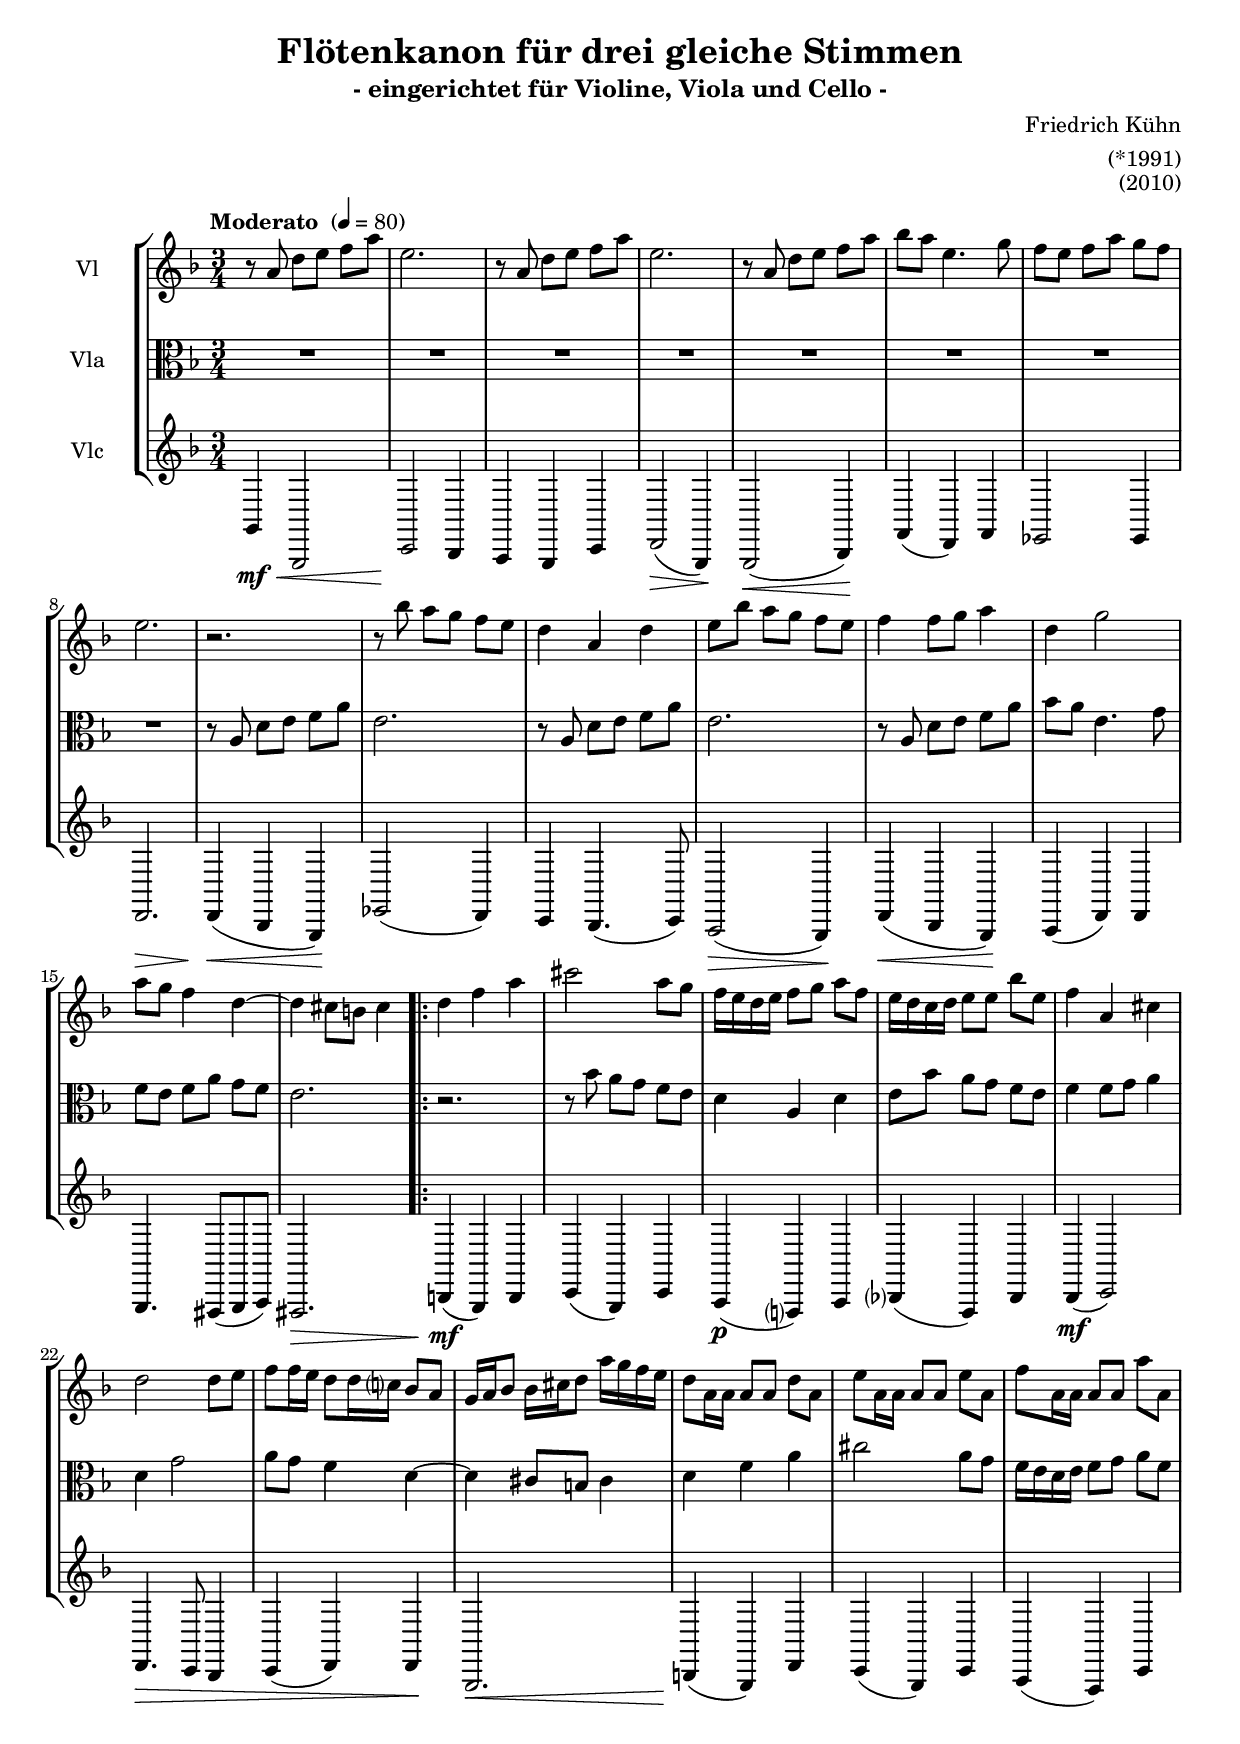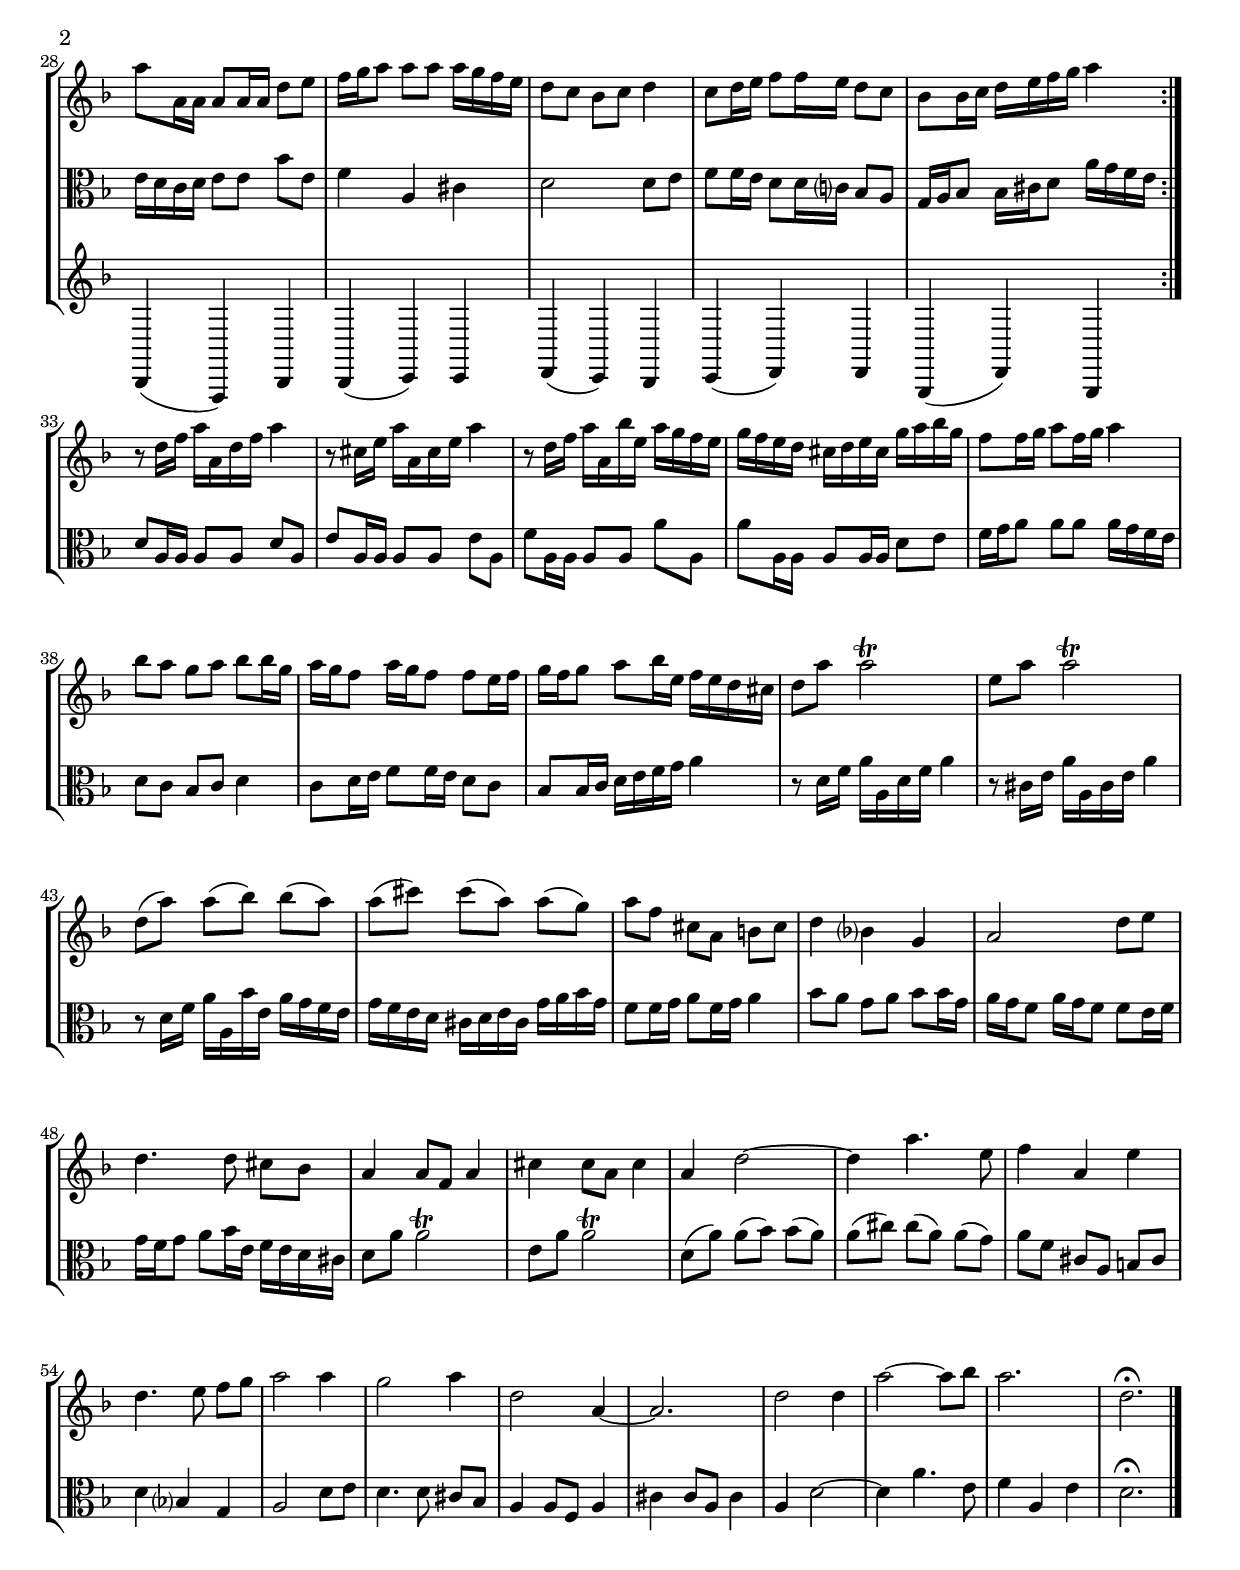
\version "2.12.3"
\include "deutsch.ly"

#(set-global-staff-size 19)

\header {
  title = "Flötenkanon für drei gleiche Stimmen"
  subtitle = "- eingerichtet für Violine, Viola und Cello -"
  composer = "Friedrich Kühn"
  arranger = "(*1991)"
  opus = "(2010)"
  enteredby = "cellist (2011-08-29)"
}

voiceconsts = {
 \key d \minor
 \time 3/4
% \clef "bass"
 \clef "treble"
% \numericTimeSignature
 \compressFullBarRests
 \tempo "Moderato " 4=80
}

%minstr = "harpsichord"
mihi= "ocarina"
mimi= "clarinet"
%minstr = "accordion"
milo = "bassoon"

cresc = \markup \italic "cresc."
fmarc = \markup { \dynamic f \bold \italic " marcato" }

va = \relative c'' {
  \voiceconsts

  r8 a d[ e] f a
  e2.
  r8 a, d[ e] f a
  e2.
  r8 a, d[ e] f a
  b a e4. g8

  f e f[ a] g f
  e2.
  r
  r8 b' a[ g] f e
  d4 a d
  e8 b' a[ g] f e
  f4 f8 g a4

  d, g2
  a8 g f4 d~
  d cis8 h cis4
  d f a
  cis2 a8 g
  f16 e d e f8[ g] a f
  e16 d c d e8[ e] b' e,

  f4 a, cis
  d2 d8 e
  f f16 e d8 d16 c? b8 a
  g16 a b8 b16 cis d8 a'16 g f e
  d8 a16 a a8[ a] d a
  e' a,16 a a8[ a] e' a,

  f' a,16 a a8[ a] a' a,
  a' a,16 a a8 a16 a d8 e
  f16 g a8 a a a16 g f e
  d8 c b[ c] d4
  c8 d16 e f8 f16 e d8 c

  b b16 c d e f g a4
  r8 d,16 f a a, d f a4
  r8 cis,16 e a a, cis e a4
  r8 d,16 f a a, b' e, a g f e

  g f e d cis d e cis g' a b g
  f8 f16 g a8 f16 g a4
  b8 a g[ a] b b16 g
  a g f8 a16 g f8 f e16 f

  g f g8 a b16 e, f e d cis
  d8 a' a2\trill
  e8 a a2\trill
  d,8( a') a[( b]) b( a)
  a( cis) cis[( a]) a( g)
  a f cis[ a] h cis

  d4 b? g
  a2 d8 e
  d4. d8 cis[ b]
  a4 a8 f a4
  cis cis8 a cis4
  a d2~
  d4 a'4. e8
  f4 a, e'

  d4. e8 f[ g]
  a2 a4
  g2 a4
  d,2 a4~
  a2.
  d2 d4
  a'2~ a8 b
  a2.
  d,\fermata \bar "|."
}

vb = \relative c'' {
  \voiceconsts
  \clef "alto"

  R2.*8
  r8 a d[ e] f a
  e2.
  r8 a, d[ e] f a
  e2.
  r8 a, d[ e] f a
  b a e4. g8

  f e f[ a] g f
  e2.
  r
  r8 b' a[ g] f e
  d4 a d
  e8 b' a[ g] f e
  f4 f8 g a4

  d, g2
  a8 g f4 d~
  d cis8 h cis4
  d f a
  cis2 a8 g
  f16 e d e f8[ g] a f
  e16 d c d e8[ e] b' e,

  f4 a, cis
  d2 d8 e
  f f16 e d8 d16 c? b8 a
  g16 a b8 b16 cis d8 a'16 g f e
  d8 a16 a a8[ a] d a
  e' a,16 a a8[ a] e' a,

  f' a,16 a a8[ a] a' a,
  a' a,16 a a8 a16 a d8 e
  f16 g a8 a a a16 g f e
  d8 c b[ c] d4
  c8 d16 e f8 f16 e d8 c

  b b16 c d e f g a4
  r8 d,16 f a a, d f a4
  r8 cis,16 e a a, cis e a4
  r8 d,16 f a a, b' e, a g f e

  g f e d cis d e cis g' a b g
  f8 f16 g a8 f16 g a4
  b8 a g[ a] b b16 g
  a g f8 a16 g f8 f e16 f

  g f g8 a b16 e, f e d cis
  d8 a' a2\trill
  e8 a a2\trill
  d,8( a') a[( b]) b( a)
  a( cis) cis[( a]) a( g)
  a f cis[ a] h cis

  d4 b? g
  a2 d8 e
  d4. d8 cis[ b]
  a4 a8 f a4
  cis cis8 a cis4
  a d2~
  d4 a'4. e8
  f4 a, e'

  d2.\fermata \bar "|."
}

\include "v3.ily"

music = \new StaffGroup <<
      \new Staff {
	\set Staff.midiInstrument = \mihi
	\set Staff.instrumentName = #"Vl"
	\transpose d d { \va }
      }

      \new Staff {
	\set Staff.midiInstrument = \mimi
	\set Staff.instrumentName = #"Vla"
	\transpose d d, { \vb }
      }

      \new Staff {
	\set Staff.midiInstrument = \milo
	\set Staff.instrumentName = #"Vlc"
	\transpose d d,, { \vc }
      }
>>

\book {
  \score {
    \music
    \layout {}
  }

  \score {
    \unfoldRepeats \music

    \midi {
      \context {
        \Score
        tempoWholesPerMinute = #(ly:make-moment 80 4)
      }
    }
  }
}
